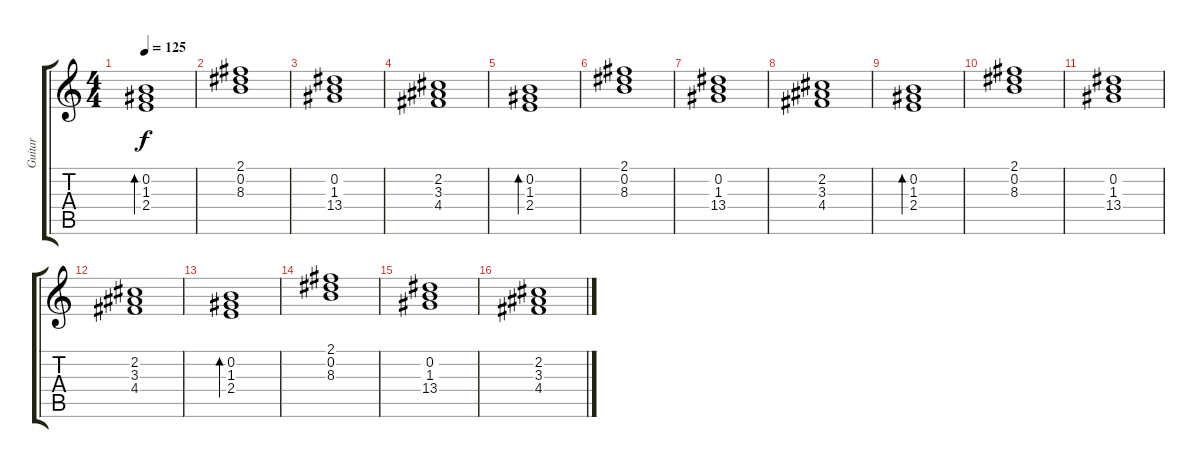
\track ("Guitar" "Guitar") {instrument electricguitarmuted}
\staff {score tabs}
\tuning (E4 B3 G3 D3 A2 E2) {hide}
\ts (4 4)
\tempo 125
\clef g2
\ks c
(0.2 1.3 2.4).1{bd 480 dy f} |
(2.1 0.2 8.3).1 |
(0.2 1.3 13.4).1 |
(2.2 3.3 4.4).1 |
(0.2 1.3 2.4).1{bd 480} |
(2.1 0.2 8.3).1 |
(0.2 1.3 13.4).1 |
(2.2 3.3 4.4).1 |
(0.2 1.3 2.4).1{bd 480} |
(2.1 0.2 8.3).1 |
(0.2 1.3 13.4).1 |
(2.2 3.3 4.4).1 |
(0.2 1.3 2.4).1{bd 480} |
(2.1 0.2 8.3).1 |
(0.2 1.3 13.4).1 |
(2.2 3.3 4.4).1
